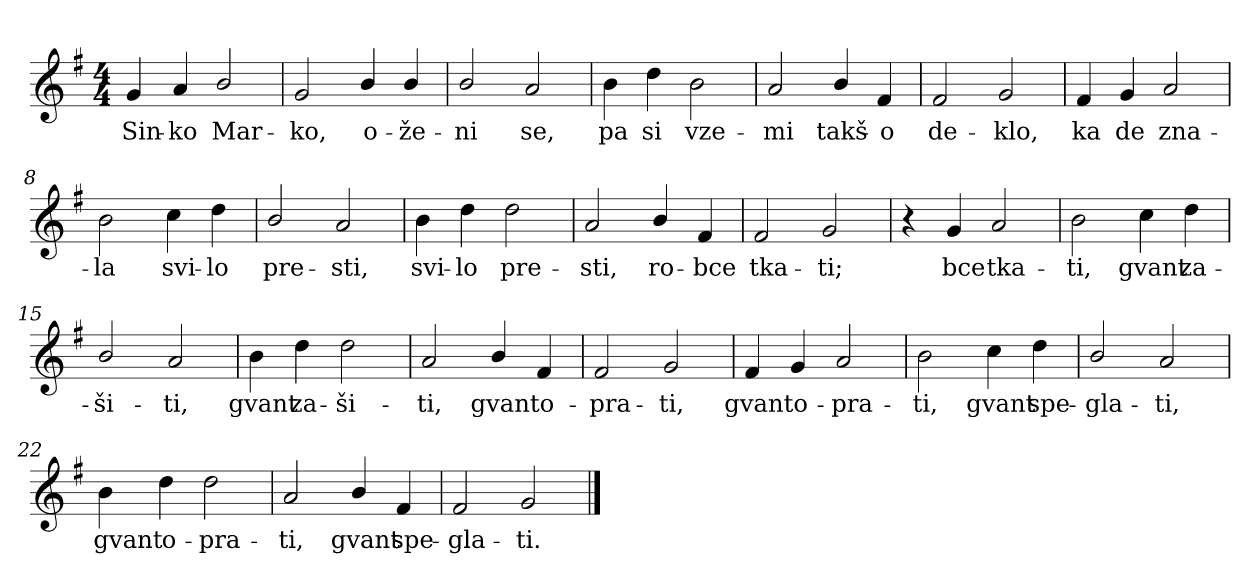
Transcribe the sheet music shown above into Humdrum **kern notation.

**kern	**text
*part1	*part1
*staff1	*staff1
*clefG2	*
*k[f#]	*
*G:	*
*M4/4	*
=1	=1
!	!LO:LY:b
4g/	Sin-
!	!LO:LY:b
4a/	-ko
!	!LO:LY:b
2b/	Mar-
=2	=2
!	!LO:LY:b
2g/	-ko,
!	!LO:LY:b
4b/	o-
!	!LO:LY:b
4b/	-že-
=3	=3
!	!LO:LY:b
2b/	-ni
!	!LO:LY:b
2a/	se,
=4	=4
!	!LO:LY:b
4b\	pa
!	!LO:LY:b
4dd\	si
!	!LO:LY:b
2b\	vze-
=5	=5
!	!LO:LY:b
2a/	-mi
!	!LO:LY:b
4b/	takš-
!	!LO:LY:b
4f#/	-o
=6	=6
!	!LO:LY:b
2f#/	de-
!	!LO:LY:b
2g/	-klo,
!!LO:LB:g=z
=7	=7
!	!LO:LY:b
4f#/	ka
!	!LO:LY:b
4g/	de
!	!LO:LY:b
2a/	zna-
=8	=8
!	!LO:LY:b
2b\	-la
!	!LO:LY:b
4cc\	svi-
!	!LO:LY:b
4dd\	-lo
=9	=9
!	!LO:LY:b
2b/	pre-
!	!LO:LY:b
2a/	-sti,
=10	=10
!	!LO:LY:b
4b\	svi-
!	!LO:LY:b
4dd\	-lo
!	!LO:LY:b
2dd\	pre-
=11	=11
!	!LO:LY:b
2a/	-sti,
!	!LO:LY:b
4b/	ro-
!	!LO:LY:b
4f#/	-bce
=12	=12
!	!LO:LY:b
2f#/	tka-
!	!LO:LY:b
2g/	-ti;
!!LO:LB:g=z
=13	=13
4r	.
!	!LO:LY:b
4g/	-bce
!	!LO:LY:b
2a/	tka-
=14	=14
!	!LO:LY:b
2b\	-ti,
!	!LO:LY:b
4cc\	gvant
!	!LO:LY:b
4dd\	za-
=15	=15
!	!LO:LY:b
2b/	-ši-
!	!LO:LY:b
2a/	-ti,
=16	=16
!	!LO:LY:b
4b\	gvant
!	!LO:LY:b
4dd\	za-
!	!LO:LY:b
2dd\	-ši-
=17	=17
!	!LO:LY:b
2a/	-ti,
!	!LO:LY:b
4b/	gvant
!	!LO:LY:b
4f#/	o-
=18	=18
!	!LO:LY:b
2f#/	-pra-
!	!LO:LY:b
2g/	-ti,
!!LO:LB:g=z
=19	=19
!	!LO:LY:b
4f#/	gvant
!	!LO:LY:b
4g/	o-
!	!LO:LY:b
2a/	-pra-
=20	=20
!	!LO:LY:b
2b\	-ti,
!	!LO:LY:b
4cc\	gvant
!	!LO:LY:b
4dd\	spe-
=21	=21
!	!LO:LY:b
2b/	-gla-
!	!LO:LY:b
2a/	-ti,
=22	=22
!	!LO:LY:b
4b\	gvant
!	!LO:LY:b
4dd\	o-
!	!LO:LY:b
2dd\	-pra-
=23	=23
!	!LO:LY:b
2a/	-ti,
!	!LO:LY:b
4b/	gvant
!	!LO:LY:b
4f#/	spe-
=24	=24
!	!LO:LY:b
2f#/	-gla-
!	!LO:LY:b
2g/	-ti.
==	==
*-	*-
